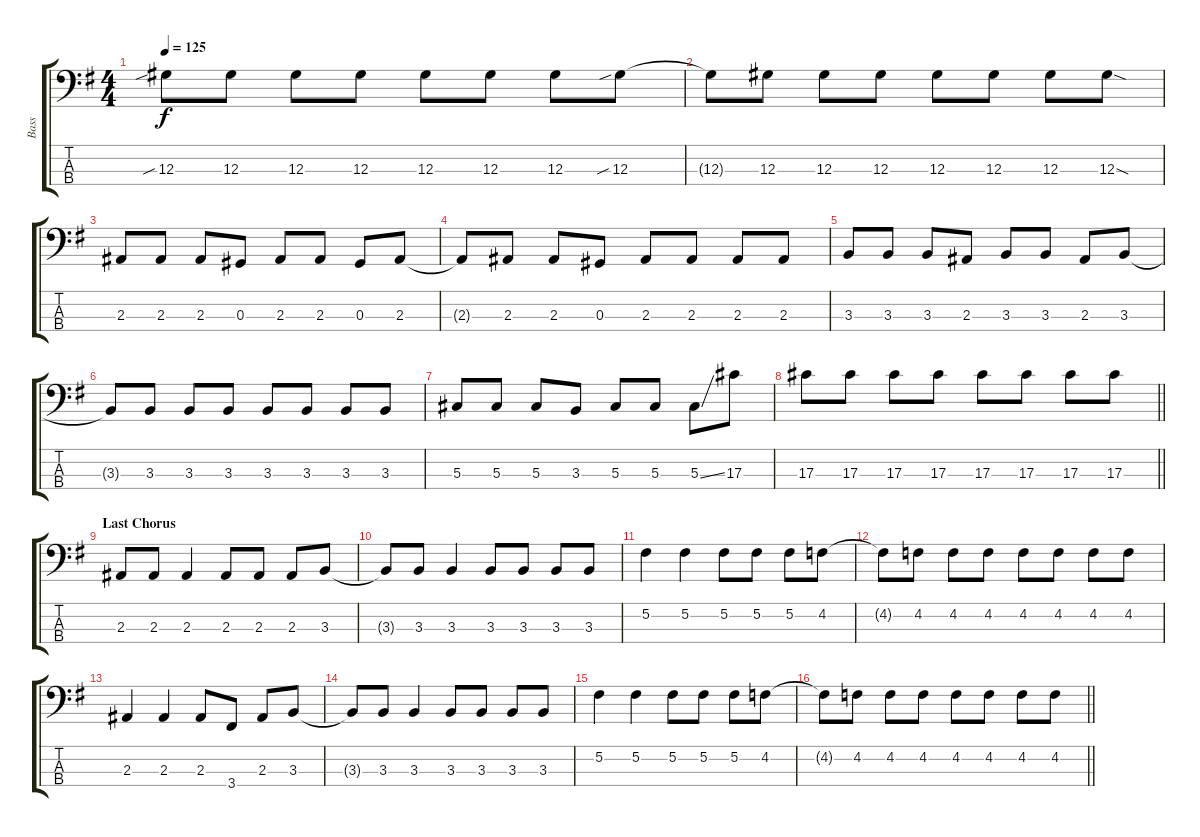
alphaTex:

\track ("Bass" "Bass") {instrument electricbasspick}
\staff {score tabs}
\tuning (Gb2 Db2 Ab1 Eb1) {hide}
\ts (4 4)
\tempo 125
\clef f4
\ks g
12.3{sib}.8{dy f} 12.3.8 12.3.8 12.3.8 12.3.8 12.3.8 12.3.8 12.3{sib}.8 |
12.3{t}.8 12.3.8 12.3.8 12.3.8 12.3.8 12.3.8 12.3.8 12.3{sod}.8 |
2.3.8 2.3.8 2.3.8 0.3.8 2.3.8 2.3.8 0.3.8 2.3.8 |
2.3{t}.8 2.3.8 2.3.8 0.3.8 2.3.8 2.3.8 2.3.8 2.3.8 |
3.3.8 3.3.8 3.3.8 2.3.8 3.3.8 3.3.8 2.3.8 3.3.8 |
3.3{t}.8 3.3.8 3.3.8 3.3.8 3.3.8 3.3.8 3.3.8 3.3.8 |
5.3.8 5.3.8 5.3.8 3.3.8 5.3.8 5.3.8 5.3{ss}.8 17.3.8 |
\barLineRight lightlight
17.3.8 17.3.8 17.3.8 17.3.8 17.3.8 17.3.8 17.3.8 17.3.8 |
\section ("" "Last Chorus")
2.3.8 2.3.8 2.3.4 2.3.8 2.3.8 2.3.8 3.3.8 |
3.3{t}.8 3.3.8 3.3.4 3.3.8 3.3.8 3.3.8 3.3.8 |
5.2.4 5.2.4 5.2.8 5.2.8 5.2.8 4.2.8 |
4.2{t}.8 4.2.8 4.2.8 4.2.8 4.2.8 4.2.8 4.2.8 4.2.8 |
2.3.4 2.3.4 2.3.8 3.4.8 2.3.8 3.3.8 |
3.3{t}.8 3.3.8 3.3.4 3.3.8 3.3.8 3.3.8 3.3.8 |
5.2.4 5.2.4 5.2.8 5.2.8 5.2.8 4.2.8 |
\barLineRight lightlight
4.2{t}.8 4.2.8 4.2.8 4.2.8 4.2.8 4.2.8 4.2.8 4.2.8
